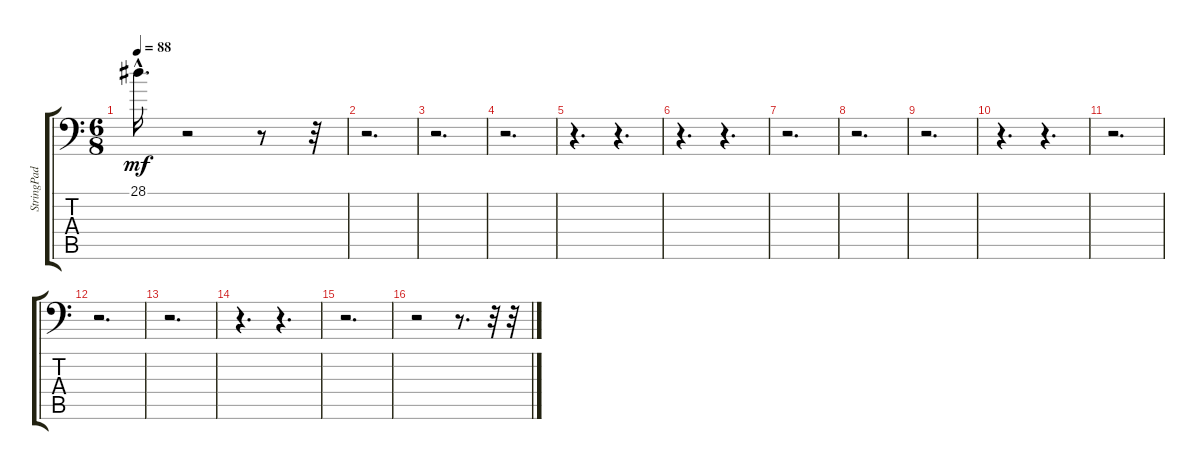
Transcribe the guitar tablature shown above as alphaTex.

\track ("StringPad           " "StringPad ") {instrument stringensemble1}
\staff {score tabs}
\tuning (B2 Gb2 Db2 Ab1 Eb1 Bb0) {hide}
\ts (6 8)
\tempo 88
\clef f4
\ks c
28.1{hac}.16{d dy mf} r.2 r.8 r.32 |
r.2{d} |
r.2{d} |
r.2{d} |
r.4{d} r.4{d} |
r.4{d} r.4{d} |
r.2{d} |
r.2{d} |
r.2{d} |
r.4{d} r.4{d} |
r.2{d} |
r.2{d} |
r.2{d} |
r.4{d} r.4{d} |
r.2{d} |
r.2 r.8{d} r.32 r.32
